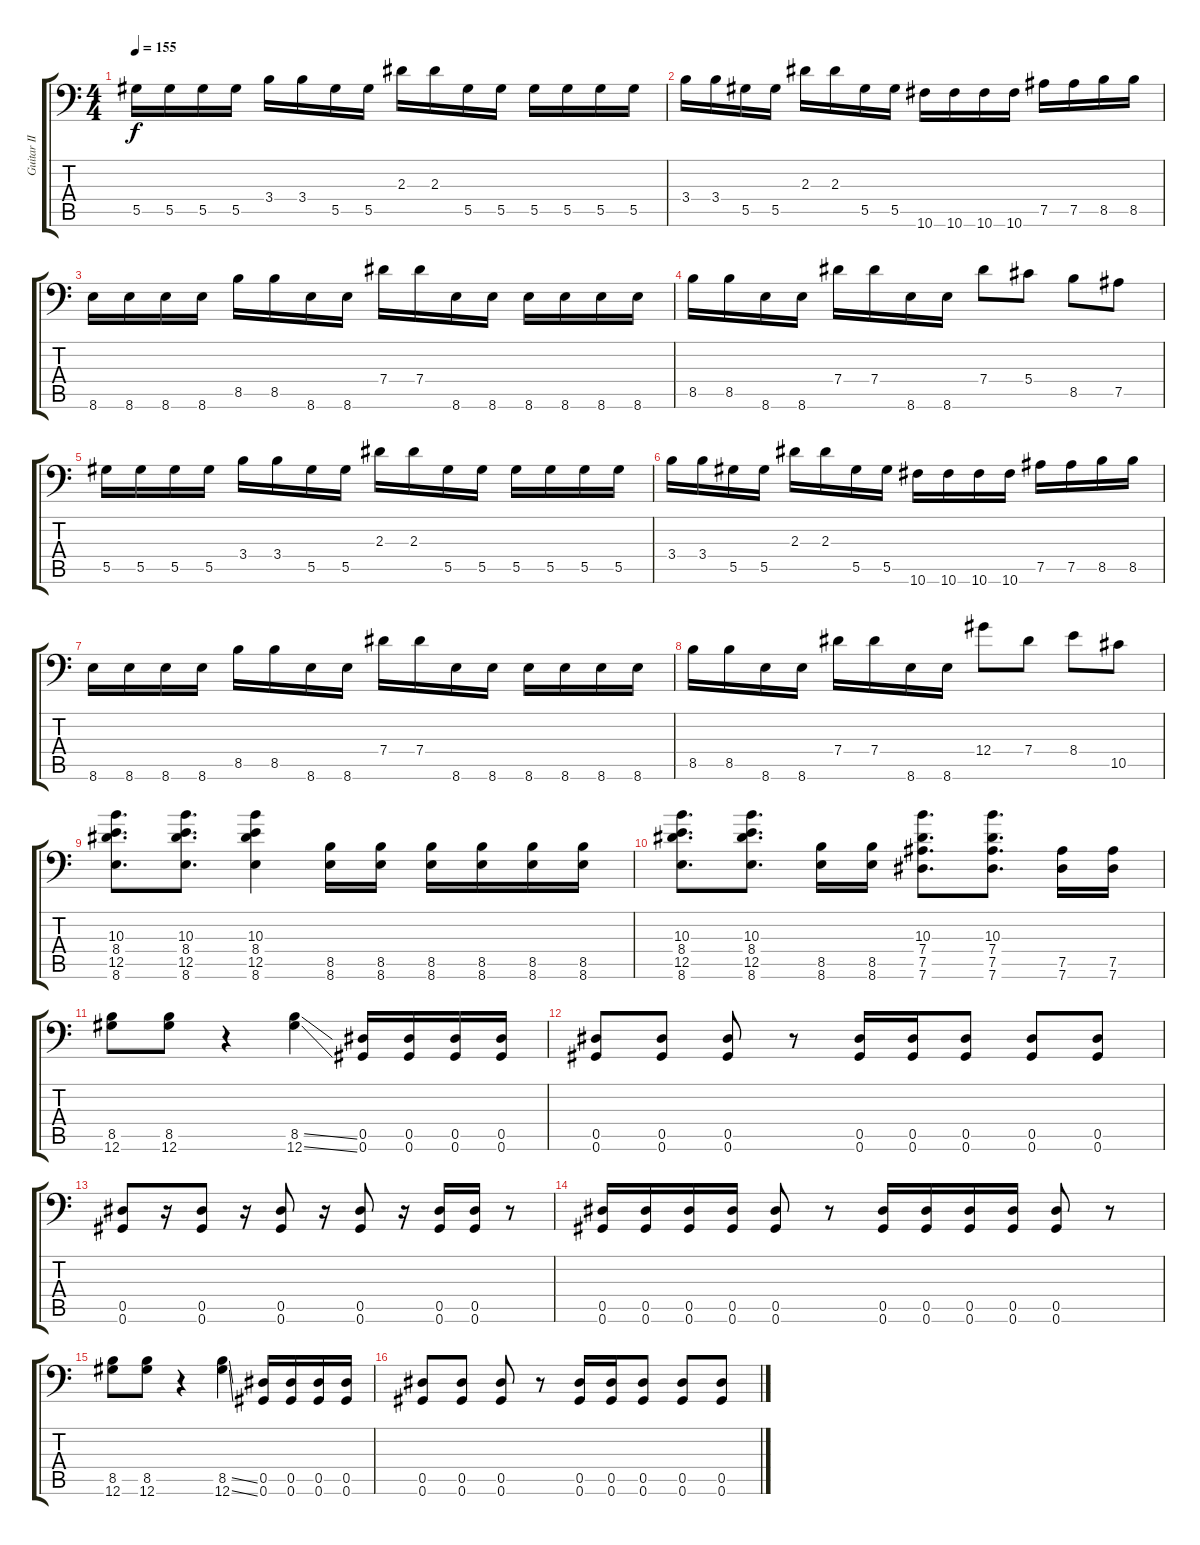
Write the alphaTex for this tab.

\track ("Guitar II" "Guitar II") {instrument distortionguitar}
\staff {score tabs}
\tuning (Bb3 F3 Db3 Ab2 Eb2 Ab1) {hide}
\ts (4 4)
\tempo 155
\clef f4
\ks c
5.5.16{dy f} 5.5.16 5.5.16 5.5.16 3.4.16 3.4.16 5.5.16 5.5.16 2.3.16 2.3.16 5.5.16 5.5.16 5.5.16 5.5.16 5.5.16 5.5.16 |
3.4.16 3.4.16 5.5.16 5.5.16 2.3.16 2.3.16 5.5.16 5.5.16 10.6.16 10.6.16 10.6.16 10.6.16 7.5.16 7.5.16 8.5.16 8.5.16 |
8.6.16 8.6.16 8.6.16 8.6.16 8.5.16 8.5.16 8.6.16 8.6.16 7.4.16 7.4.16 8.6.16 8.6.16 8.6.16 8.6.16 8.6.16 8.6.16 |
8.5.16 8.5.16 8.6.16 8.6.16 7.4.16 7.4.16 8.6.16 8.6.16 7.4.8 5.4.8 8.5.8 7.5.8 |
5.5.16 5.5.16 5.5.16 5.5.16 3.4.16 3.4.16 5.5.16 5.5.16 2.3.16 2.3.16 5.5.16 5.5.16 5.5.16 5.5.16 5.5.16 5.5.16 |
3.4.16 3.4.16 5.5.16 5.5.16 2.3.16 2.3.16 5.5.16 5.5.16 10.6.16 10.6.16 10.6.16 10.6.16 7.5.16 7.5.16 8.5.16 8.5.16 |
8.6.16 8.6.16 8.6.16 8.6.16 8.5.16 8.5.16 8.6.16 8.6.16 7.4.16 7.4.16 8.6.16 8.6.16 8.6.16 8.6.16 8.6.16 8.6.16 |
8.5.16 8.5.16 8.6.16 8.6.16 7.4.16 7.4.16 8.6.16 8.6.16 12.4.8 7.4.8 8.4.8 10.5.8 |
(10.3 8.4 12.5 8.6).8{d} (10.3 8.4 12.5 8.6).8{d} (10.3 8.4 12.5 8.6).4 (8.5 8.6).16 (8.5 8.6).16 (8.5 8.6).16 (8.5 8.6).16 (8.5 8.6).16 (8.5 8.6).16 |
(10.3 8.4 12.5 8.6).8{d} (10.3 8.4 12.5 8.6).8{d} (8.5 8.6).16 (8.5 8.6).16 (10.3 7.4 7.5 7.6).8{d} (10.3 7.4 7.5 7.6).8{d} (7.5 7.6).16 (7.5 7.6).16 |
(8.5 12.6).8 (8.5 12.6).8 r.4 (8.5{ss} 12.6{ss}).4 (0.5 0.6).16 (0.5 0.6).16 (0.5 0.6).16 (0.5 0.6).16 |
(0.5 0.6).8 (0.5 0.6).8 (0.5 0.6).8 r.8 (0.5 0.6).16 (0.5 0.6).16 (0.5 0.6).8 (0.5 0.6).8 (0.5 0.6).8 |
(0.5 0.6).8 r.16 (0.5 0.6).8 r.16 (0.5 0.6).8 r.16 (0.5 0.6).8 r.16 (0.5 0.6).16 (0.5 0.6).16 r.8 |
(0.5 0.6).16 (0.5 0.6).16 (0.5 0.6).16 (0.5 0.6).16 (0.5 0.6).8 r.8 (0.5 0.6).16 (0.5 0.6).16 (0.5 0.6).16 (0.5 0.6).16 (0.5 0.6).8 r.8 |
(8.5 12.6).8 (8.5 12.6).8 r.4 (8.5{ss} 12.6{ss}).4 (0.5 0.6).16 (0.5 0.6).16 (0.5 0.6).16 (0.5 0.6).16 |
(0.5 0.6).8 (0.5 0.6).8 (0.5 0.6).8 r.8 (0.5 0.6).16 (0.5 0.6).16 (0.5 0.6).8 (0.5 0.6).8 (0.5 0.6).8
